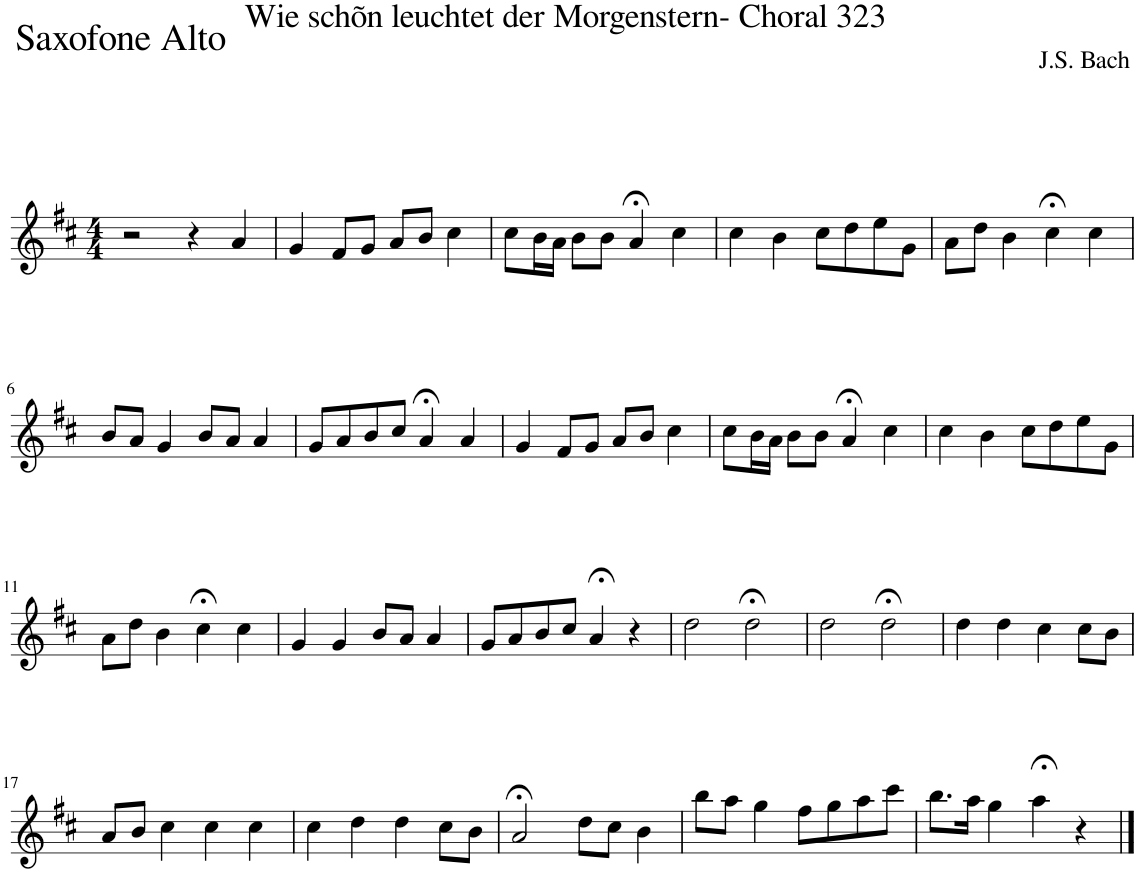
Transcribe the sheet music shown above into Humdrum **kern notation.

**kern
*part1
*staff1
*I"Saxofone Alto
*clefG2
*Trd5c9
*k[f#c#]
*M4/4
=1
2r
4r
4a/
=2
4g/
8f#/L
8g/J
8a/L
8b/J
4cc#\
=3
8cc#\L
16b\L
16a\JJ
8b\L
8b\J
4a;</
4cc#\
=4
4cc#\
4b\
8cc#\L
8dd\
8ee\
8g\J
=5
8a\L
8dd\J
4b\
4cc#;<\
4cc#\
!!LO:LB:g=z
=6
8b/L
8a/J
4g/
8b/L
8a/J
4a/
=7
8g/L
8a/
8b/
8cc#/J
4a;</
4a/
=8
4g/
8f#/L
8g/J
8a/L
8b/J
4cc#\
=9
8cc#\L
16b\L
16a\JJ
8b\L
8b\J
4a;</
4cc#\
=10
4cc#\
4b\
8cc#\L
8dd\
8ee\
8g\J
!!LO:LB:g=z
=11
8a\L
8dd\J
4b\
4cc#;<\
4cc#\
=12
4g/
4g/
8b/L
8a/J
4a/
=13
8g/L
8a/
8b/
8cc#/J
4a;</
4r
=14
2dd\
2dd;<\
=15
2dd\
2dd;<\
=16
4dd\
4dd\
4cc#\
8cc#\L
8b\J
!!LO:LB:g=z
=17
8a/L
8b/J
4cc#\
4cc#\
4cc#\
=18
4cc#\
4dd\
4dd\
8cc#\L
8b\J
=19
2a;</
8dd\L
8cc#\J
4b\
=20
8bb\L
8aa\J
4gg\
8ff#\L
8gg\
8aa\
8ccc#\J
=21
8.bb\L
16aa\Jk
4gg\
4aa;<\
4r
==
*-
